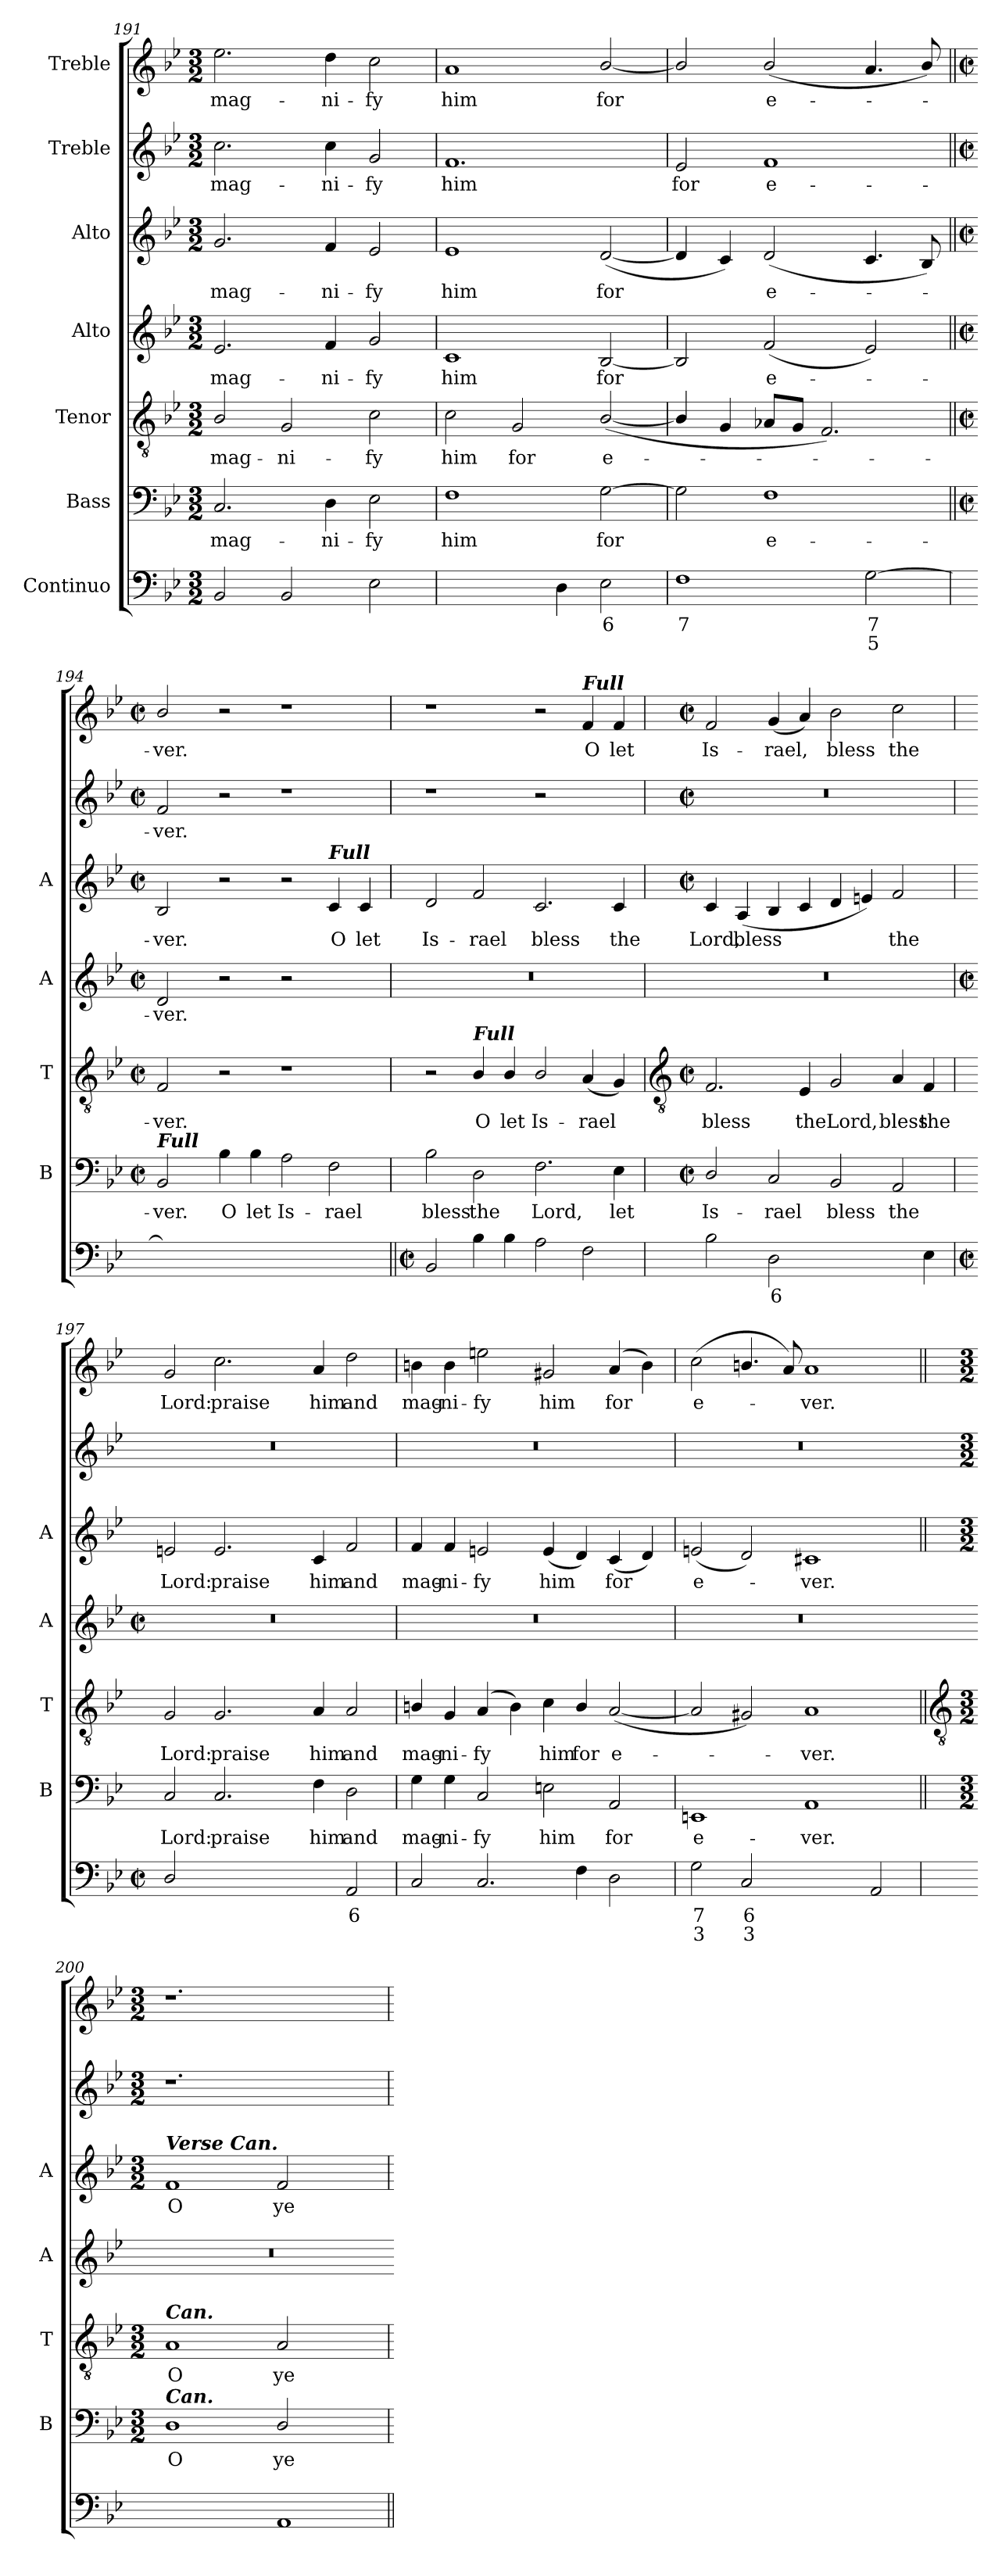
**kern	**text	**text	**kern	**text	**kern	**text	**kern	**text	**kern	**text	**kern	**text	**kern	**text
*part7	*part7	*part7	*part6	*part6	*part5	*part5	*part4	*part4	*part3	*part3	*part2	*part2	*part1	*part1
*staff7	*staff7	*staff7	*staff6	*staff6	*staff5	*staff5	*staff4	*staff4	*staff3	*staff3	*staff2	*staff2	*staff1	*staff1
*I"Continuo	*	*	*I"Bass	*	*I"Tenor	*	*I"Alto	*	*I"Alto	*	*I"Treble	*	*I"Treble	*
*	*	*	*I'B	*	*I'T	*	*I'A	*	*I'A	*	*	*	*	*
!!LO:LB:g=z
*clefF4	*	*	*clefF4	*	*clefGv2	*	*clefG2	*	*clefG2	*	*clefG2	*	*clefG2	*
*k[b-e-]	*	*	*k[b-e-]	*	*k[b-e-]	*	*k[b-e-]	*	*k[b-e-]	*	*k[b-e-]	*	*k[b-e-]	*
*B-:	*	*	*B-:	*	*B-:	*	*B-:	*	*B-:	*	*B-:	*	*B-:	*
*M3/2	*	*	*M3/2	*	*M3/2	*	*M3/2	*	*M3/2	*	*M3/2	*	*M3/2	*
=191	=191	=191	=191	=191	=191	=191	=191	=191	=191	=191	=191	=191	=191	=191
!	!	!	!	!LO:LY:b	!	!LO:LY:b	!	!LO:LY:b	!	!LO:LY:b	!	!LO:LY:b	!	!LO:LY:b
2BB-	.	.	2.C	mag-	2B-/	mag-	2.e-	mag-	2.g	mag-	2.cc	mag-	2.ee-	mag-
!	!	!	!	!	!	!LO:LY:b	!	!	!	!	!	!	!	!
2BB-	.	.	.	.	2G	-ni-	.	.	.	.	.	.	.	.
!	!	!	!	!LO:LY:b	!	!	!	!LO:LY:b	!	!LO:LY:b	!	!LO:LY:b	!	!LO:LY:b
.	.	.	4D	-ni-	.	.	4f	-ni-	4f	-ni-	4cc	-ni-	4dd	-ni-
!	!	!	!	!LO:LY:b	!	!LO:LY:b	!	!LO:LY:b	!	!LO:LY:b	!	!LO:LY:b	!	!LO:LY:b
2E-	.	.	2E-	-fy	2c	-fy	2g	-fy	2e-	-fy	2g	-fy	2cc	-fy
=192	=192	=192	=192	=192	=192	=192	=192	=192	=192	=192	=192	=192	=192	=192
!	!LO:LY:b	!	!	!LO:LY:b	!	!LO:LY:b	!	!LO:LY:b	!	!LO:LY:b	!	!LO:LY:b	!	!LO:LY:b
[2Cyy	7	.	1F	him	2c	him	1c	him	1e-	him	1.f	him	1a	him
!	!LO:LY:b	!	!	!	!	!LO:LY:b	!	!	!	!	!	!	!	!
4Cyy]	5	.	.	.	2G	for	.	.	.	.	.	.	.	.
4D	.	.	.	.	.	.	.	.	.	.	.	.	.	.
!	!LO:LY:b	!	!	!LO:LY:b	!	!LO:LY:b	!	!LO:LY:b	!	!LO:LY:b	!	!	!	!LO:LY:b
2E-	6	.	[2G	for	(<[2B-/	e-	[2B-	for	(<[2d	for	.	.	[2b-/	for
=193	=193	=193	=193	=193	=193	=193	=193	=193	=193	=193	=193	=193	=193	=193
!	!LO:LY:b	!	!	!	!	!	!	!	!	!	!	!LO:LY:b	!	!
1F	7	.	2G]	.	4B-/]	.	2B-]	.	4d]	.	2e-	for	2b-/]	.
.	.	.	.	.	4G	.	.	.	4c)	.	.	.	.	.
!	!	!	!	!LO:LY:b	!	!	!	!LO:LY:b	!	!LO:LY:b	!	!LO:LY:b	!	!LO:LY:b
.	.	.	1F	e-	8A-XL	.	(<2f	e-	(<2d	e-	1f	e-	(<2b-/	e-
.	.	.	.	.	8GJ	.	.	.	.	.	.	.	.	.
.	.	.	.	.	2.F)	.	.	.	.	.	.	.	.	.
!	!LO:LY:b	!LO:LY:b	!	!	!	!	!	!	!	!	!	!	!	!
[2G	7	5	.	.	.	.	2e-)	.	4.c	.	.	.	4.a	.
.	.	.	.	.	.	.	.	.	8B-)	.	.	.	8b-/)	.
=194	=194||	=194||	=194||	=194||	=194||	=194||	=194||	=194||	=194||	=194||	=194||	=194||	=194||	=194||
*	*	*	*M4/2	*	*M4/2	*	*M4/2	*	*M4/2	*	*M4/2	*	*M4/2	*
*	*	*	*met(c|)	*	*met(c|)	*	*met(c|)	*	*met(c|)	*	*met(c|)	*	*met(c|)	*
!	!	!	!LO:TX:a:Bi:t=Full	!	!	!	!	!	!	!	!	!	!	!
!	!LO:LY:b	!	!	!LO:LY:b	!	!LO:LY:b	!	!LO:LY:b	!	!LO:LY:b	!	!LO:LY:b	!	!LO:LY:b
4Gyy_	6	.	2BB-	-ver.	2F	ver.	2d	ver.	2B-	ver.	2f	-ver.	2b-/	ver.
!	!	!LO:LY:b	!	!	!	!	!	!	!	!	!	!	!	!
4Gyy]	.	4	.	.	.	.	.	.	.	.	.	.	.	.
!	!LO:LY:b	!LO:LY:b	!	!LO:LY:b	!	!	!	!	!	!	!	!	!	!
[2Fyy	6	4	4B-	O	2r	.	2r	.	2r	.	2r	.	2r	.
!	!	!	!	!LO:LY:b	!	!	!	!	!	!	!	!	!	!
.	.	.	4B-	let	.	.	.	.	.	.	.	.	.	.
!	!LO:LY:b	!LO:LY:b	!	!LO:LY:b	!	!	!	!	!	!	!	!	!	!
2Fyy]	5	3	2A	Is-	1r	.	2r	.	2r	.	1r	.	1r	.
!	!	!	!	!	!	!	!	!	!LO:TX:a:Bi:t=Full	!	!	!	!	!
!	!	!	!	!LO:LY:b	!	!	!	!	!	!LO:LY:b	!	!	!	!
2ryy	.	.	2F	-rael	.	.	2ryy	.	4c	O	.	.	.	.
!	!	!	!	!	!	!	!	!	!	!LO:LY:b	!	!	!	!
.	.	.	.	.	.	.	.	.	4c	let	.	.	.	.
=195||	=195	=195	=195	=195	=195	=195	=195	=195	=195	=195	=195	=195	=195	=195
*M4/2	*	*	*	*	*	*	*	*	*	*	*	*	*	*
*met(c|)	*	*	*	*	*	*	*	*	*	*	*	*	*	*
!	!	!	!	!LO:LY:b	!	!	!	!	!	!LO:LY:b	!	!	!	!
2BB-	.	.	2B-	bless	2r	.	0r	.	2d	Is-	1r	.	1r	.
!	!	!	!	!	!LO:TX:a:Bi:t=Full	!	!	!	!	!	!	!	!	!
!	!	!	!	!LO:LY:b	!	!LO:LY:b	!	!	!	!LO:LY:b	!	!	!	!
4B-	.	.	2D	the	4B-/	O	.	.	2f	-rael	.	.	.	.
!	!	!	!	!	!	!LO:LY:b	!	!	!	!	!	!	!	!
4B-	.	.	.	.	4B-/	let	.	.	.	.	.	.	.	.
!	!	!	!	!LO:LY:b	!	!LO:LY:b	!	!	!	!LO:LY:b	!	!	!	!
2A	.	.	2.F	Lord,	2B-/	Is-	.	.	2.c	bless	2r	.	2r	.
!	!	!	!	!	!	!	!	!	!	!	!	!	!LO:TX:a:Bi:t=Full	!
!	!	!	!	!	!	!LO:LY:b	!	!	!	!	!	!	!	!LO:LY:b
2F	.	.	.	.	(<4A	-rael	.	.	.	.	2ryy	.	4f	O
!	!	!	!	!LO:LY:b	!	!	!	!	!	!LO:LY:b	!	!	!	!LO:LY:b
.	.	.	4E-	let	4G)	.	.	.	4c	the	.	.	4f	let
!!LO:LB:g=z
=196	=196	=196	=196	=196	=196	=196	=196	=196	=196	=196	=196	=196	=196	=196
*	*	*	*	*	*clefGv2	*	*	*	*	*	*	*	*	*
*	*	*	*M4/2	*	*M4/2	*	*	*	*M4/2	*	*M4/2	*	*M4/2	*
*	*	*	*met(c|)	*	*met(c|)	*	*	*	*met(c|)	*	*met(c|)	*	*met(c|)	*
!	!	!	!	!LO:LY:b	!	!LO:LY:b	!	!	!	!LO:LY:b	!	!	!	!LO:LY:b
2B-	.	.	2D/	Is-	2.F	bless	0r	.	4c	Lord,	0r	.	2f	Is-
!	!	!	!	!	!	!	!	!	!	!LO:LY:b	!	!	!	!
.	.	.	.	.	.	.	.	.	(<4A	bless	.	.	.	.
!	!LO:LY:b	!	!	!LO:LY:b	!	!	!	!	!	!	!	!	!	!LO:LY:b
2D	6	.	2C	-rael	.	.	.	.	4B-	.	.	.	(<4g	-rael,
!	!	!	!	!	!	!LO:LY:b	!	!	!	!	!	!	!	!
.	.	.	.	.	4E-	the	.	.	4c	.	.	.	4a)	.
!	!LO:LY:b	!	!	!LO:LY:b	!	!LO:LY:b	!	!	!	!	!	!	!	!LO:LY:b
[2Fyy	4	.	2BB-	bless	2G	Lord,	.	.	4d	.	.	.	2b-	bless
.	.	.	.	.	.	.	.	.	4en)	.	.	.	.	.
!	!LO:LY:b	!	!	!LO:LY:b	!	!LO:LY:b	!	!	!	!LO:LY:b	!	!	!	!LO:LY:b
4Fyy]	3	.	2AA	the	4A	bless	.	.	2f	the	.	.	2cc	the
!	!	!	!	!	!	!LO:LY:b	!	!	!	!	!	!	!	!
4E-	.	.	.	.	4F	the	.	.	.	.	.	.	.	.
!!LO:LB:g=z
=197	=197	=197	=197	=197	=197	=197	=197	=197	=197	=197	=197	=197	=197	=197
*M4/2	*	*	*	*	*	*	*M4/2	*	*	*	*	*	*	*
*met(c|)	*	*	*	*	*	*	*met(c|)	*	*	*	*	*	*	*
!	!	!	!	!LO:LY:b	!	!LO:LY:b	!	!	!	!LO:LY:b	!	!	!	!LO:LY:b
2D/	.	.	2C	Lord:	2G	Lord:	0r	.	2en	Lord:	0r	.	2g	Lord:
!	!LO:LY:b	!LO:LY:b	!	!LO:LY:b	!	!LO:LY:b	!	!	!	!LO:LY:b	!	!	!	!LO:LY:b
[4Cyy	5	4	2.C	praise	2.G	praise	.	.	2.e	praise	.	.	2.cc	praise
!	!LO:LY:b	!LO:LY:b	!	!	!	!	!	!	!	!	!	!	!	!
4Cyy]	6	3	.	.	.	.	.	.	.	.	.	.	.	.
!	!LO:LY:b	!LO:LY:b	!	!	!	!	!	!	!	!	!	!	!	!
[4BB-yy	6	3	.	.	.	.	.	.	.	.	.	.	.	.
!	!	!LO:LY:b	!	!LO:LY:b	!	!LO:LY:b	!	!	!	!LO:LY:b	!	!	!	!LO:LY:b
4BB-yy]	.	4	4F	him	4A	him	.	.	4c	him	.	.	4a	him
!	!LO:LY:b	!	!	!LO:LY:b	!	!LO:LY:b	!	!	!	!LO:LY:b	!	!	!	!LO:LY:b
2AA	6	.	2D	and	2A	and	.	.	2f	and	.	.	2dd	and
=198	=198	=198	=198	=198	=198	=198	=198	=198	=198	=198	=198	=198	=198	=198
!	!	!	!	!LO:LY:b	!	!LO:LY:b	!	!	!	!LO:LY:b	!	!	!	!LO:LY:b
2C	.	.	4G	mag-	4Bn/	mag-	0r	.	4f	mag-	0r	.	4bn	mag-
!	!	!	!	!LO:LY:b	!	!LO:LY:b	!	!	!	!LO:LY:b	!	!	!	!LO:LY:b
.	.	.	4G	-ni-	4G	-ni-	.	.	4f	-ni-	.	.	4b	-ni-
!	!	!	!	!LO:LY:b	!	!LO:LY:b	!	!	!	!LO:LY:b	!	!	!	!LO:LY:b
2.C	.	.	2C	-fy	(<4A	-fy	.	.	2en	-fy	.	.	2een	-fy
.	.	.	.	.	4B)	.	.	.	.	.	.	.	.	.
!	!	!	!	!LO:LY:b	!	!LO:LY:b	!	!	!	!LO:LY:b	!	!	!	!LO:LY:b
.	.	.	2En	him	4c	him	.	.	(<4e	him	.	.	2g#X	him
!	!	!	!	!	!	!LO:LY:b	!	!	!	!	!	!	!	!
4F	.	.	.	.	4B/	for	.	.	4d)	.	.	.	.	.
!	!	!	!	!LO:LY:b	!	!LO:LY:b	!	!	!	!LO:LY:b	!	!	!	!LO:LY:b
2D	.	.	2AA	for	(<[2A	e-	.	.	(<4c	for	.	.	(<4a	for
.	.	.	.	.	.	.	.	.	4d)	.	.	.	4b)	.
=199	=199	=199	=199	=199	=199	=199	=199	=199	=199	=199	=199	=199	=199	=199
!	!LO:LY:b	!LO:LY:b	!	!LO:LY:b	!	!	!	!	!	!LO:LY:b	!	!	!	!LO:LY:b
2G	7	3	1EEn	e-	2A]	.	0r	.	(<2en	e-	0r	.	(<2cc	e-
!	!LO:LY:b	!LO:LY:b	!	!	!	!	!	!	!	!	!	!	!	!
2C	6	3	.	.	2G#X)	.	.	.	2d)	.	.	.	4.bn/	.
.	.	.	.	.	.	.	.	.	.	.	.	.	8a)	.
!	!LO:LY:b	!LO:LY:b	!	!LO:LY:b	!	!LO:LY:b	!	!	!	!LO:LY:b	!	!	!	!LO:LY:b
[4Enyy	6	3	1AA	-ver.	1A	ver.	.	.	1c#X	ver.	.	.	1a	ver.
!	!LO:LY:b	!	!	!	!	!	!	!	!	!	!	!	!	!
4Eyy]	5	.	.	.	.	.	.	.	.	.	.	.	.	.
2AA	.	.	.	.	.	.	.	.	.	.	.	.	.	.
!!LO:LB:g=z
=200	=200||	=200||	=200||	=200||	=200||	=200||	=200	=200||	=200||	=200||	=200	=200||	=200||	=200||
*	*	*	*	*	*clefGv2	*	*	*	*	*	*	*	*	*
*	*	*	*M3/2	*	*M3/2	*	*	*	*M3/2	*	*M3/2	*	*M3/2	*
!	!	!	!	!	!	!	!	!	!LO:TX:a:Bi:t=Verse Can.	!	!	!	!	!
!	!	!	!	!	!LO:TX:a:Bi:t=Can.	!	!	!	!	!	!	!	!	!
!	!	!	!LO:TX:a:Bi:t=Can.	!	!	!	!	!	!	!	!	!	!	!
!	!LO:LY:b	!LO:LY:b	!	!LO:LY:b	!	!LO:LY:b	!	!	!	!LO:LY:b	!	!	!	!
[2EEnyy	6	4	1D	O	1A	O	0r	.	1f	O	1.r	.	1.r	.
!	!LO:LY:b	!LO:LY:b	!	!	!	!	!	!	!	!	!	!	!	!
2EEyy]	5	3	.	.	.	.	.	.	.	.	.	.	.	.
!	!	!	!	!LO:LY:b	!	!LO:LY:b	!	!	!	!LO:LY:b	!	!	!	!
1AA	.	.	2D/	ye	2A	ye	.	.	2f	ye	.	.	.	.
.	.	.	2ryy	.	2ryy	.	.	.	2ryy	.	2ryy	.	2ryy	.
=||	=	=	=	=	=	=	=	=	=	=	=	=	=	=
*-	*-	*-	*-	*-	*-	*-	*-	*-	*-	*-	*-	*-	*-	*-
